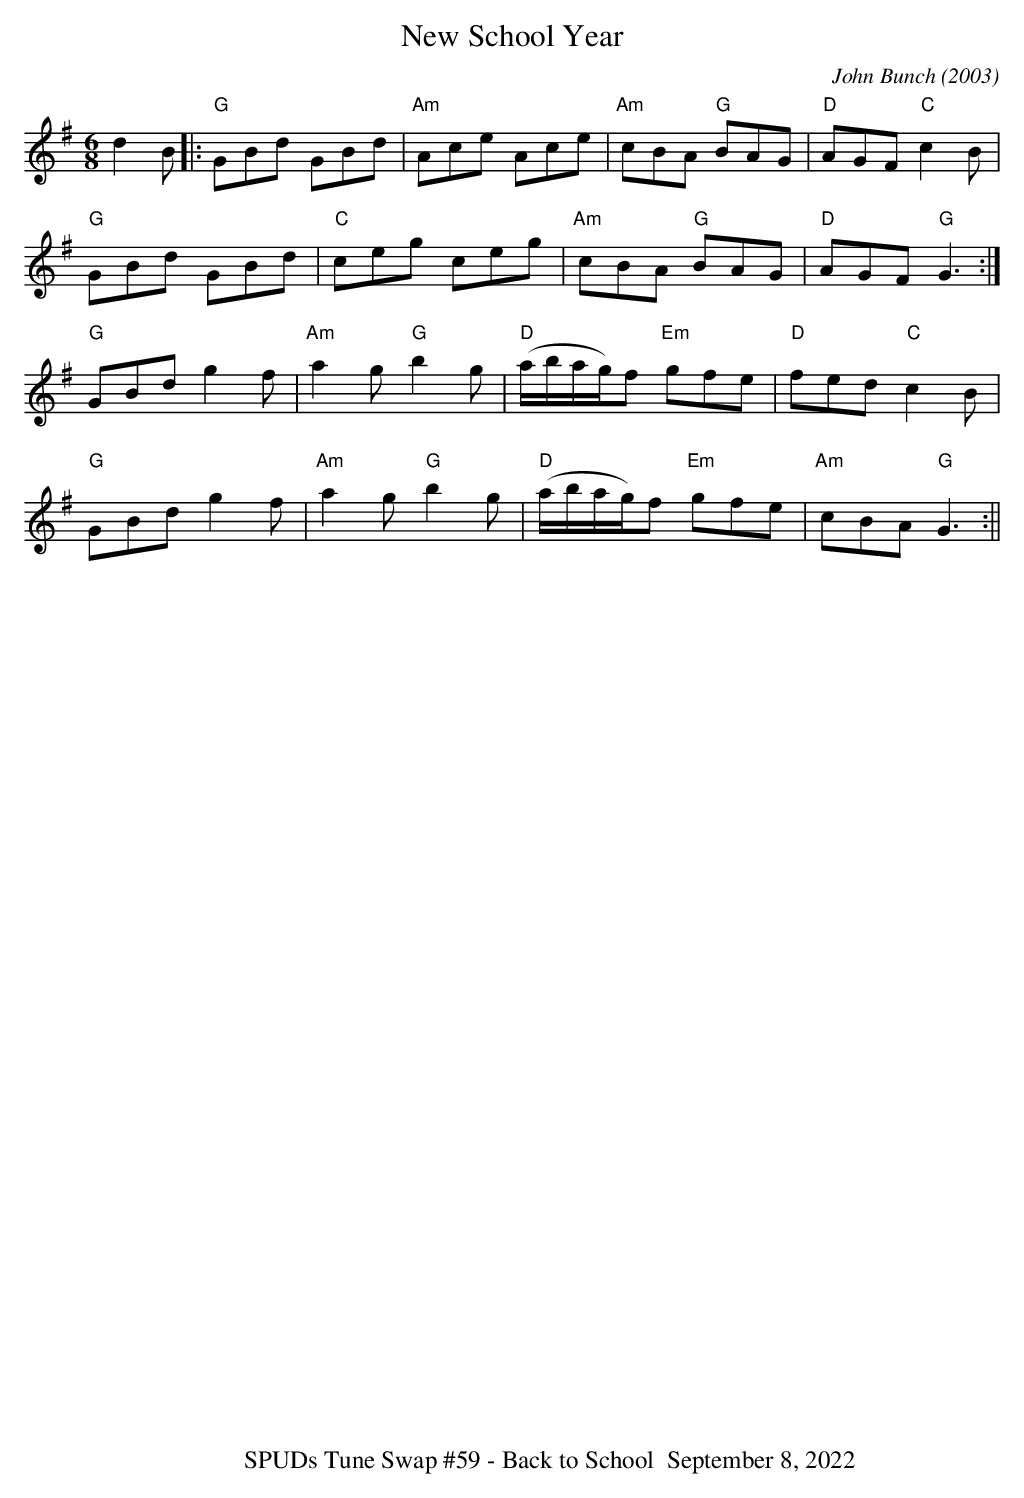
X:1
T: New School Year
C: John Bunch (2003)
M: 6/8
L: 1/8
K: Gmaj
d2B|:"G"GBd ""GBd|"Am"Ace ""Ace|"Am"cBA "G"BAG|"D"AGF "C"c2B|
"G"GBd ""GBd|"C" ceg ""ceg|"Am"cBA "G"BAG|"D"AGF "G"G3:|
"G"GBd ""g2f|"Am"a2g "G"b2g|"D"(a/b/a/g/)f "Em"gfe|"D"fed "C"c2B|
"G"GBd ""g2f|"Am"a2g "G"b2g|"D"(a/b/a/g/)f "Em"gfe|"Am"cBA "G"G3:||
